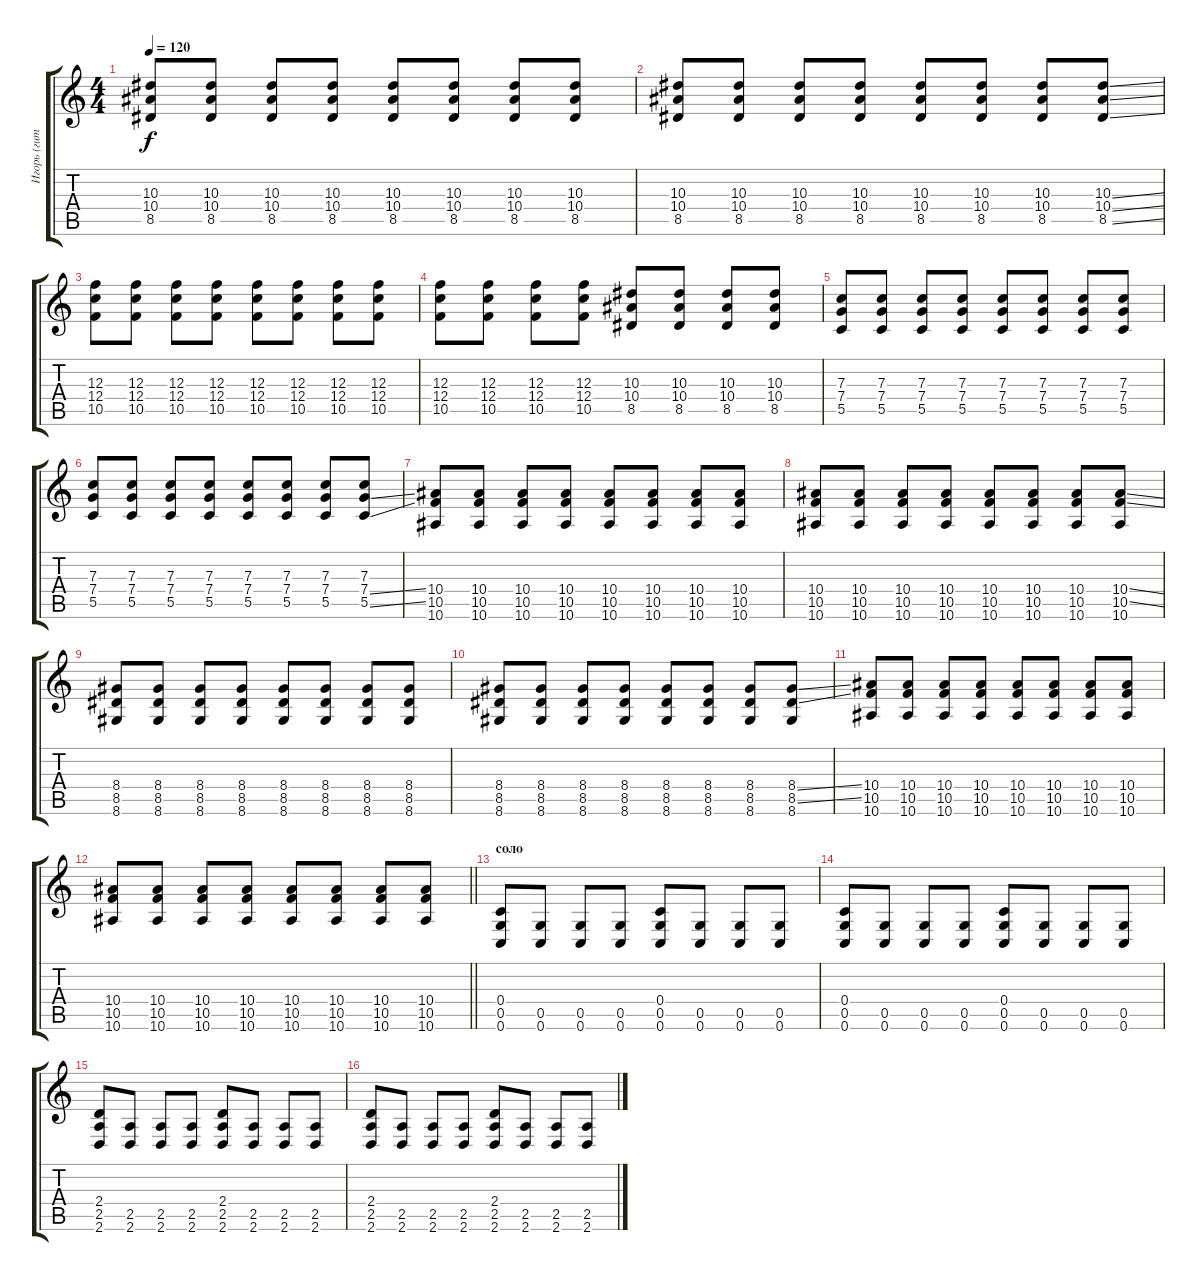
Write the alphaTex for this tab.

\track ("Игорь (гитара 1)/деревянные (флейта,клар" "Игорь (гит") {instrument overdrivenguitar}
\staff {score tabs}
\tuning (D4 A3 F3 C3 G2 C2) {hide}
\ts (4 4)
\tempo 120
\clef g2
\ks c
(10.3 10.4 8.5).8{dy f} (10.3 10.4 8.5).8 (10.3 10.4 8.5).8 (10.3 10.4 8.5).8 (10.3 10.4 8.5).8 (10.3 10.4 8.5).8 (10.3 10.4 8.5).8 (10.3 10.4 8.5).8 |
(10.3 10.4 8.5).8 (10.3 10.4 8.5).8 (10.3 10.4 8.5).8 (10.3 10.4 8.5).8 (10.3 10.4 8.5).8 (10.3 10.4 8.5).8 (10.3 10.4 8.5).8 (10.3{ss} 10.4{ss} 8.5{ss}).8 |
(12.3 12.4 10.5).8 (12.3 12.4 10.5).8 (12.3 12.4 10.5).8 (12.3 12.4 10.5).8 (12.3 12.4 10.5).8 (12.3 12.4 10.5).8 (12.3 12.4 10.5).8 (12.3 12.4 10.5).8 |
(12.3 12.4 10.5).8 (12.3 12.4 10.5).8 (12.3 12.4 10.5).8 (12.3 12.4 10.5).8 (10.3 10.4 8.5).8 (10.3 10.4 8.5).8 (10.3 10.4 8.5).8 (10.3 10.4 8.5).8 |
(7.3 7.4 5.5).8 (7.3 7.4 5.5).8 (7.3 7.4 5.5).8 (7.3 7.4 5.5).8 (7.3 7.4 5.5).8 (7.3 7.4 5.5).8 (7.3 7.4 5.5).8 (7.3 7.4 5.5).8 |
(7.3 7.4 5.5).8 (7.3 7.4 5.5).8 (7.3 7.4 5.5).8 (7.3 7.4 5.5).8 (7.3 7.4 5.5).8 (7.3 7.4 5.5).8 (7.3 7.4 5.5).8 (7.3 7.4{ss} 5.5{ss}).8 |
(10.4 10.5 10.6).8 (10.4 10.5 10.6).8 (10.4 10.5 10.6).8 (10.4 10.5 10.6).8 (10.4 10.5 10.6).8 (10.4 10.5 10.6).8 (10.4 10.5 10.6).8 (10.4 10.5 10.6).8 |
(10.4 10.5 10.6).8 (10.4 10.5 10.6).8 (10.4 10.5 10.6).8 (10.4 10.5 10.6).8 (10.4 10.5 10.6).8 (10.4 10.5 10.6).8 (10.4 10.5 10.6).8 (10.4{ss} 10.5{ss} 10.6).8 |
(8.4 8.5 8.6).8 (8.4 8.5 8.6).8 (8.4 8.5 8.6).8 (8.4 8.5 8.6).8 (8.4 8.5 8.6).8 (8.4 8.5 8.6).8 (8.4 8.5 8.6).8 (8.4 8.5 8.6).8 |
(8.4 8.5 8.6).8 (8.4 8.5 8.6).8 (8.4 8.5 8.6).8 (8.4 8.5 8.6).8 (8.4 8.5 8.6).8 (8.4 8.5 8.6).8 (8.4 8.5 8.6).8 (8.4{ss} 8.5{ss} 8.6).8 |
(10.4 10.5 10.6).8 (10.4 10.5 10.6).8 (10.4 10.5 10.6).8 (10.4 10.5 10.6).8 (10.4 10.5 10.6).8 (10.4 10.5 10.6).8 (10.4 10.5 10.6).8 (10.4 10.5 10.6).8 |
\barLineRight lightlight
(10.4 10.5 10.6).8 (10.4 10.5 10.6).8 (10.4 10.5 10.6).8 (10.4 10.5 10.6).8 (10.4 10.5 10.6).8 (10.4 10.5 10.6).8 (10.4 10.5 10.6).8 (10.4 10.5 10.6).8 |
\section ("" "соло")
(0.4 0.5 0.6).8{instrument overdrivenguitar} (0.5 0.6).8 (0.5 0.6).8 (0.5 0.6).8 (0.4 0.5 0.6).8 (0.5 0.6).8 (0.5 0.6).8 (0.5 0.6).8 |
(0.4 0.5 0.6).8 (0.5 0.6).8 (0.5 0.6).8 (0.5 0.6).8 (0.4 0.5 0.6).8 (0.5 0.6).8 (0.5 0.6).8 (0.5 0.6).8 |
(2.4 2.5 2.6).8 (2.5 2.6).8 (2.5 2.6).8 (2.5 2.6).8 (2.4 2.5 2.6).8 (2.5 2.6).8 (2.5 2.6).8 (2.5 2.6).8 |
(2.4 2.5 2.6).8 (2.5 2.6).8 (2.5 2.6).8 (2.5 2.6).8 (2.4 2.5 2.6).8 (2.5 2.6).8 (2.5 2.6).8 (2.5 2.6).8
